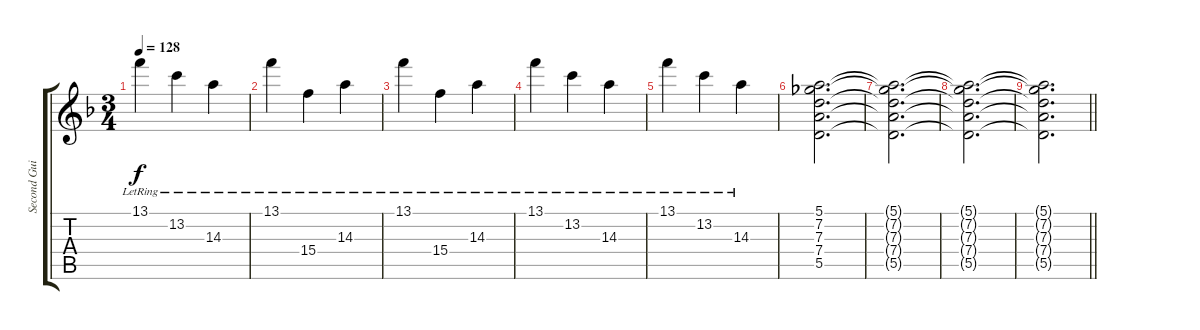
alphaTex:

\track ("Second Guitar - Simon Neil" "Second Gui") {instrument overdrivenguitar}
\staff {score tabs}
\tuning (E4 B3 G3 D3 A2 D2) {hide}
\ts (3 4)
\tempo 128
\clef g2
\ks dminor
13.1{lr}.4{dy f} 13.2{lr}.4 14.3{lr}.4 |
13.1{lr}.4 15.4{lr}.4 14.3{lr}.4 |
13.1{lr}.4 15.4{lr}.4 14.3{lr}.4 |
13.1{lr}.4 13.2{lr}.4 14.3{lr}.4 |
13.1{lr}.4 13.2{lr}.4 14.3{lr}.4 |
(5.1 7.2 7.3 7.4 5.5).2{d} |
(5.1{t} 7.2{t} 7.3{t} 7.4{t} 5.5{t}).2{d} |
(5.1{t} 7.2{t} 7.3{t} 7.4{t} 5.5{t}).2{d} |
\barLineRight lightlight
(5.1{t} 7.2{t} 7.3{t} 7.4{t} 5.5{t}).2{d}
